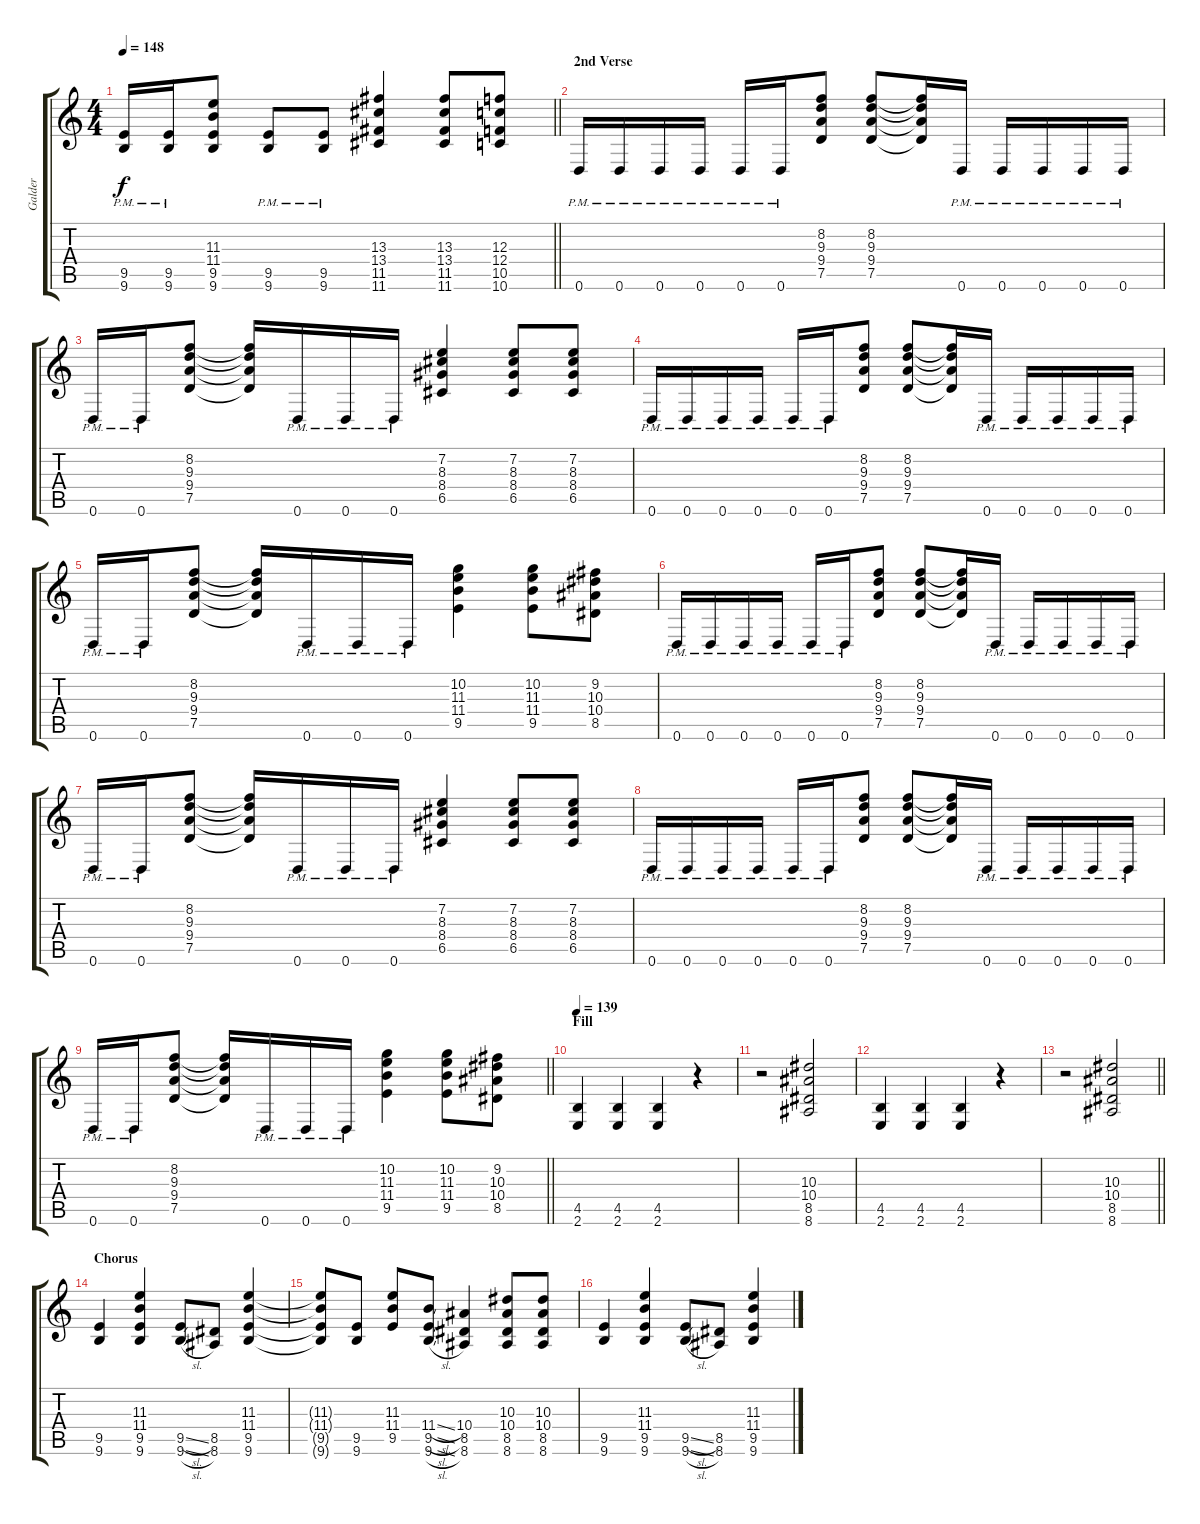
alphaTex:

\track ("Galder" "Galder") {instrument overdrivenguitar}
\staff {score tabs}
\tuning (D4 A3 F3 C3 G2 D2) {hide}
\ts (4 4)
\tempo 148
\clef g2
\barLineRight lightlight
\ks c
(9.5{pm} 9.6{pm}).16{dy f} (9.5{pm} 9.6{pm}).16 (11.3 11.4 9.5 9.6).8 (9.5{pm} 9.6{pm}).8 (9.5{pm} 9.6{pm}).8 (13.3 13.4 11.5 11.6).4 (13.3 13.4 11.5 11.6).8 (12.3 12.4 10.5 10.6).8 |
\section ("" "2nd Verse")
0.6{pm}.16 0.6{pm}.16 0.6{pm}.16 0.6{pm}.16 0.6{pm}.16 0.6{pm}.16 (8.2 9.3 9.4 7.5).8 (8.2 9.3 9.4 7.5).8 (8.2{t} 9.3{t} 9.4{t} 7.5{t}).16 0.6{pm}.16 0.6{pm}.16 0.6{pm}.16 0.6{pm}.16 0.6{pm}.16 |
0.6{pm}.16 0.6{pm}.16 (8.2 9.3 9.4 7.5).8 (8.2{t} 9.3{t} 9.4{t} 7.5{t}).16 0.6{pm}.16 0.6{pm}.16 0.6{pm}.16 (7.2 8.3 8.4 6.5).4 (7.2 8.3 8.4 6.5).8 (7.2 8.3 8.4 6.5).8 |
0.6{pm}.16 0.6{pm}.16 0.6{pm}.16 0.6{pm}.16 0.6{pm}.16 0.6{pm}.16 (8.2 9.3 9.4 7.5).8 (8.2 9.3 9.4 7.5).8 (8.2{t} 9.3{t} 9.4{t} 7.5{t}).16 0.6{pm}.16 0.6{pm}.16 0.6{pm}.16 0.6{pm}.16 0.6{pm}.16 |
0.6{pm}.16 0.6{pm}.16 (8.2 9.3 9.4 7.5).8 (8.2{t} 9.3{t} 9.4{t} 7.5{t}).16 0.6{pm}.16 0.6{pm}.16 0.6{pm}.16 (10.2 11.3 11.4 9.5).4 (10.2 11.3 11.4 9.5).8 (9.2 10.3 10.4 8.5).8 |
0.6{pm}.16 0.6{pm}.16 0.6{pm}.16 0.6{pm}.16 0.6{pm}.16 0.6{pm}.16 (8.2 9.3 9.4 7.5).8 (8.2 9.3 9.4 7.5).8 (8.2{t} 9.3{t} 9.4{t} 7.5{t}).16 0.6{pm}.16 0.6{pm}.16 0.6{pm}.16 0.6{pm}.16 0.6{pm}.16 |
0.6{pm}.16 0.6{pm}.16 (8.2 9.3 9.4 7.5).8 (8.2{t} 9.3{t} 9.4{t} 7.5{t}).16 0.6{pm}.16 0.6{pm}.16 0.6{pm}.16 (7.2 8.3 8.4 6.5).4 (7.2 8.3 8.4 6.5).8 (7.2 8.3 8.4 6.5).8 |
0.6{pm}.16 0.6{pm}.16 0.6{pm}.16 0.6{pm}.16 0.6{pm}.16 0.6{pm}.16 (8.2 9.3 9.4 7.5).8 (8.2 9.3 9.4 7.5).8 (8.2{t} 9.3{t} 9.4{t} 7.5{t}).16 0.6{pm}.16 0.6{pm}.16 0.6{pm}.16 0.6{pm}.16 0.6{pm}.16 |
\barLineRight lightlight
0.6{pm}.16 0.6{pm}.16 (8.2 9.3 9.4 7.5).8 (8.2{t} 9.3{t} 9.4{t} 7.5{t}).16 0.6{pm}.16 0.6{pm}.16 0.6{pm}.16 (10.2 11.3 11.4 9.5).4 (10.2 11.3 11.4 9.5).8 (9.2 10.3 10.4 8.5).8 |
\section ("" "Fill")
\tempo 139
(4.5 2.6).4 (4.5 2.6).4 (4.5 2.6).4 r.4 |
r.2 (10.3 10.4 8.5 8.6).2 |
(4.5 2.6).4 (4.5 2.6).4 (4.5 2.6).4 r.4 |
\barLineRight lightlight
r.2 (10.3 10.4 8.5 8.6).2 |
\section ("" "Chorus")
(9.5 9.6).4 (11.3 11.4 9.5 9.6).4 (9.5{sl} 9.6{sl}).8 (8.5 8.6).8 (11.3 11.4 9.5 9.6).4 |
(11.3{t} 11.4{t} 9.5{t} 9.6{t}).8 (9.5 9.6).8 (11.3 11.4 9.5).8 (11.4{sl} 9.5{sl} 9.6{sl}).8 (10.4 8.5 8.6).4 (10.3 10.4 8.5 8.6).8 (10.3 10.4 8.5 8.6).8 |
(9.5 9.6).4 (11.3 11.4 9.5 9.6).4 (9.5{sl} 9.6{sl}).8 (8.5 8.6).8 (11.3 11.4 9.5 9.6).4
